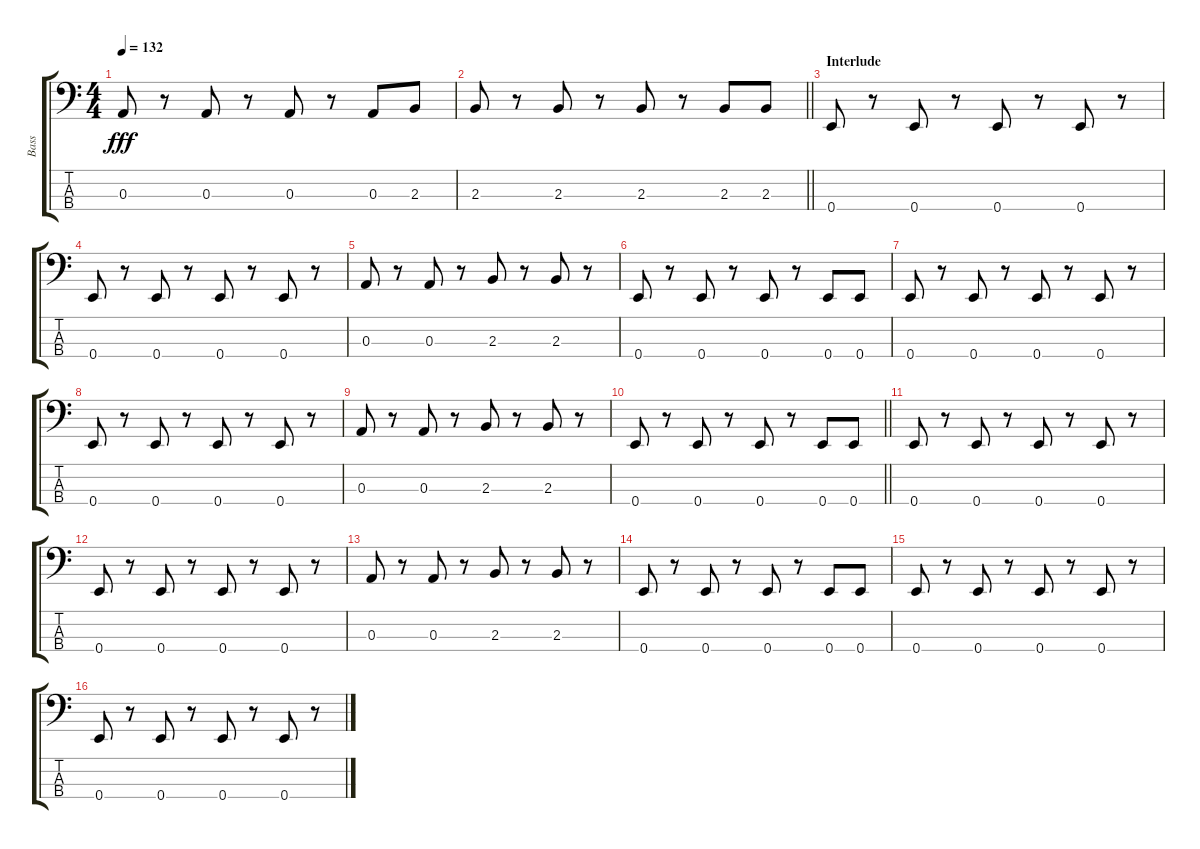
\track ("Bass" "Bass") {instrument electricbassfinger}
\staff {score tabs}
\tuning (G2 D2 A1 E1) {hide}
\ts (4 4)
\tempo 132
\clef f4
\ks c
0.3.8{dy fff} r.8 0.3.8 r.8 0.3.8 r.8 0.3.8 2.3.8 |
\barLineRight lightlight
2.3.8 r.8 2.3.8 r.8 2.3.8 r.8 2.3.8 2.3.8 |
\section ("" "Interlude")
0.4.8 r.8 0.4.8 r.8 0.4.8 r.8 0.4.8 r.8 |
0.4.8 r.8 0.4.8 r.8 0.4.8 r.8 0.4.8 r.8 |
0.3.8 r.8 0.3.8 r.8 2.3.8 r.8 2.3.8 r.8 |
0.4.8 r.8 0.4.8 r.8 0.4.8 r.8 0.4.8 0.4.8 |
0.4.8 r.8 0.4.8 r.8 0.4.8 r.8 0.4.8 r.8 |
0.4.8 r.8 0.4.8 r.8 0.4.8 r.8 0.4.8 r.8 |
0.3.8 r.8 0.3.8 r.8 2.3.8 r.8 2.3.8 r.8 |
\barLineRight lightlight
0.4.8 r.8 0.4.8 r.8 0.4.8 r.8 0.4.8 0.4.8 |
0.4.8 r.8 0.4.8 r.8 0.4.8 r.8 0.4.8 r.8 |
0.4.8 r.8 0.4.8 r.8 0.4.8 r.8 0.4.8 r.8 |
0.3.8 r.8 0.3.8 r.8 2.3.8 r.8 2.3.8 r.8 |
0.4.8 r.8 0.4.8 r.8 0.4.8 r.8 0.4.8 0.4.8 |
0.4.8 r.8 0.4.8 r.8 0.4.8 r.8 0.4.8 r.8 |
0.4.8 r.8 0.4.8 r.8 0.4.8 r.8 0.4.8 r.8
